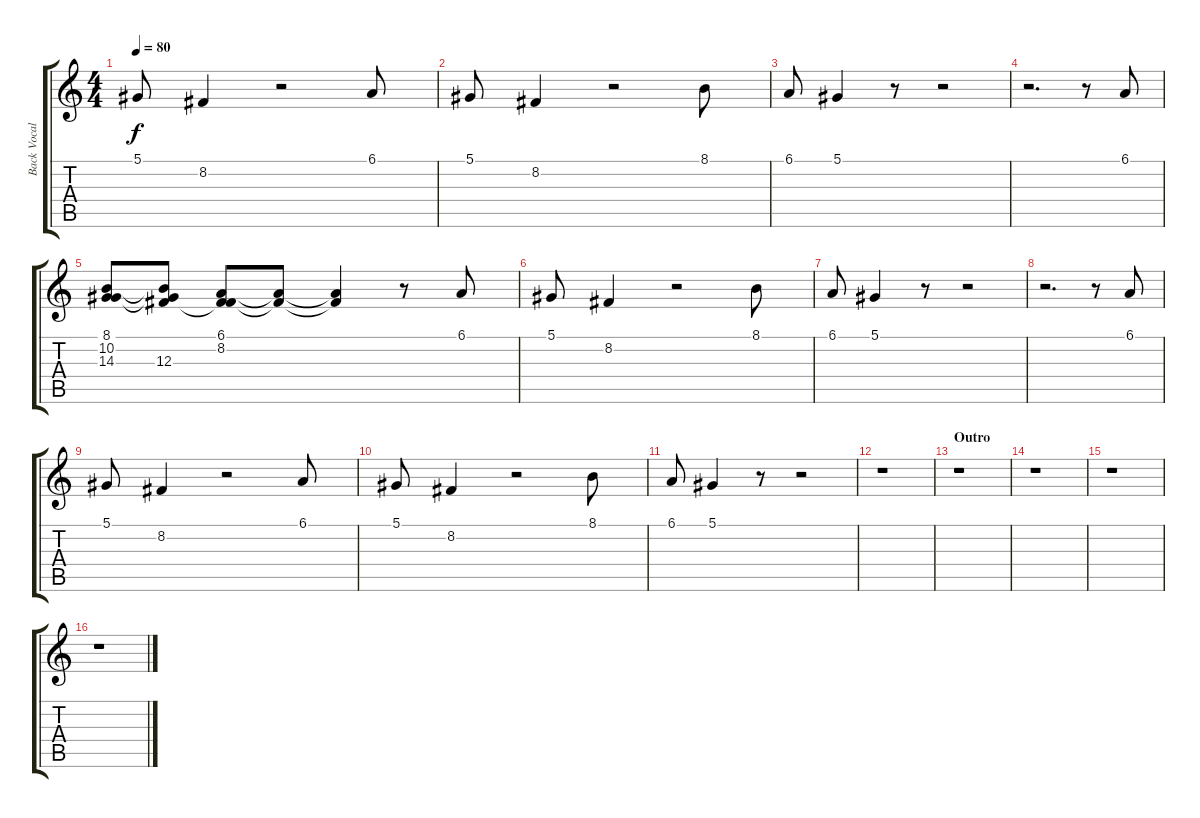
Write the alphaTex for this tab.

\track ("Back Vocal" "Back Vocal") {instrument baritonesax}
\staff {score tabs}
\tuning (Eb4 Bb3 Gb3 Db3 Ab2 Eb2) {hide}
\ts (4 4)
\tempo 80
\clef g2
\ks c
5.1.8{dy f} 8.2.4 r.2{balance 0} 6.1.8 |
5.1.8 8.2.4 r.2{balance 16} 8.1.8 |
6.1.8 5.1.4 r.8 r.2 |
r.2{d} r.8 6.1.8 |
(8.1 10.2 14.3).8{balance 8} (8.1{t} 10.2{t} 12.3).8 (6.1 8.2 12.3{t}).8 (6.1{t} 8.2{t}).8 (6.1{t} 8.2{t}).4 r.8{balance 0} 6.1.8 |
5.1.8 8.2.4 r.2{balance 16} 8.1.8 |
6.1.8 5.1.4 r.8 r.2 |
r.2{d balance 16} r.8 6.1.8 |
5.1.8 8.2.4 r.2{balance 0} 6.1.8 |
5.1.8 8.2.4 r.2{balance 16} 8.1.8 |
6.1.8 5.1.4 r.8 r.2 |
r.1 |
\section ("" "Outro")
r.1 |
r.1 |
r.1 |
r.1
